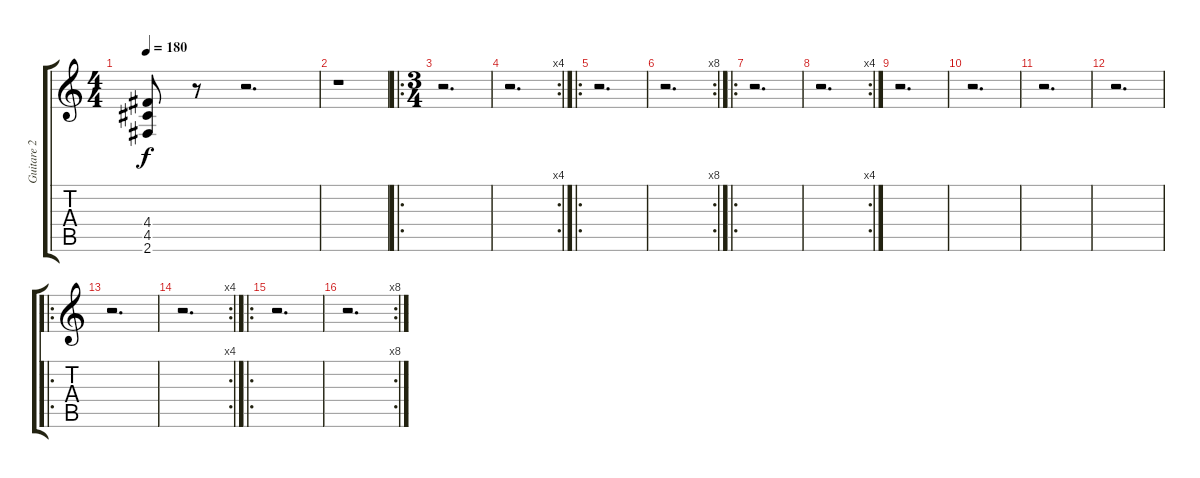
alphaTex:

\track ("Guitare 2" "Guitare 2") {instrument overdrivenguitar}
\staff {score tabs}
\tuning (E4 B3 G3 D3 A2 E2) {hide}
\ts (4 4)
\tempo 180
\clef g2
\ks c
(4.4 4.5 2.6).8{dy f} r.8 r.2{d} |
r.1 |
\ro
\ts (3 4)
r.2{d} |
\rc 4
r.2{d} |
\ro
r.2{d} |
\rc 8
r.2{d} |
\ro
r.2{d} |
\rc 4
r.2{d} |
r.2{d} |
r.2{d} |
r.2{d} |
r.2{d} |
\ro
r.2{d} |
\rc 4
r.2{d} |
\ro
r.2{d} |
\rc 8
r.2{d}
